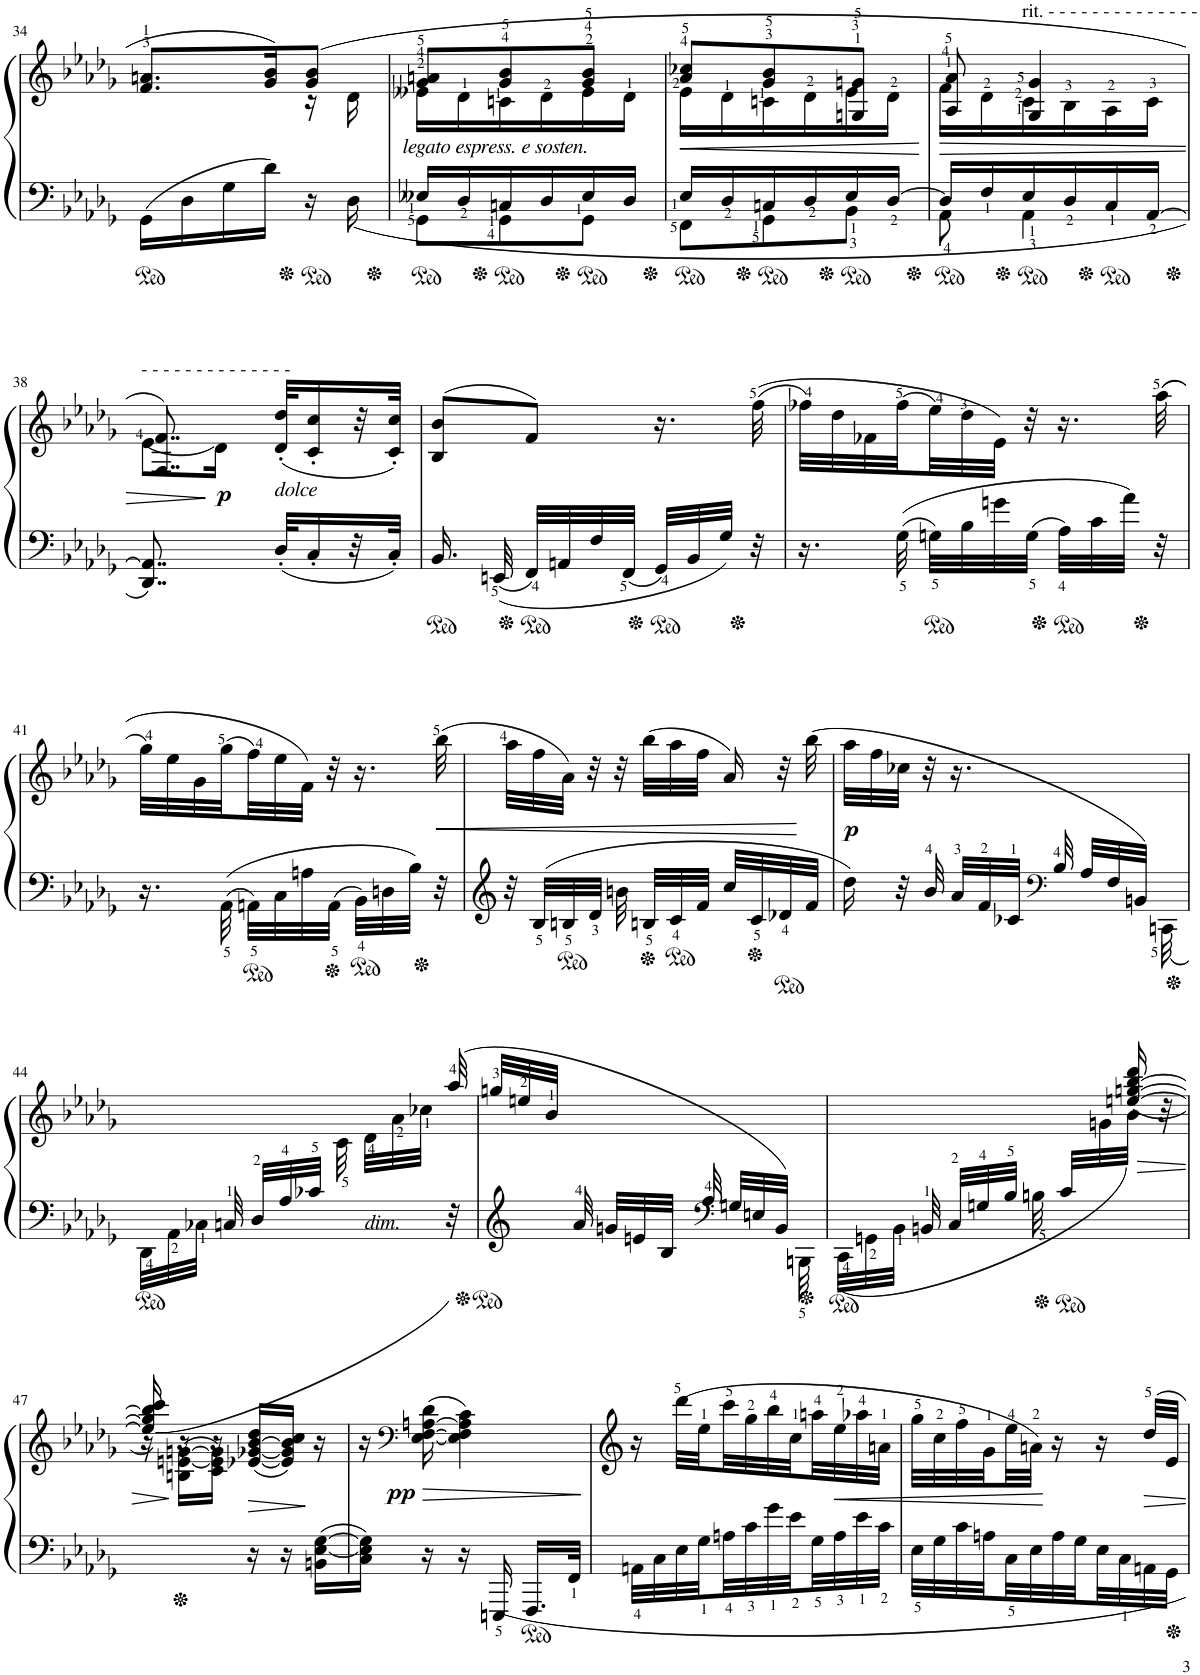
**kern	**kern	**dynam
*part1	*part1	*part1
*staff2	*staff1	*staff1/2
*I"Piano	*	*
*I'Pno.	*	*
!!LO:PB:g=z
*clefF4	*clefG2	*
*k[b-e-a-d-g-]	*k[b-e-a-d-g-]	*
*M3/8	*M3/8	*
=34	=34	=34
*	*^	*
16GG-\LL	8.f/ 8.an/L	4ryy	.
16D-\	.	.	.
16G-\	.	.	.
16d-\JJ	16g-/ 16b-/K	.	.
16r	(8g-/ 8b-/J	16r	.
16D-\	.	16d-\	.
=35	=35	=35	=35
*^	*	*	*
!	!	!LO:TX:b:i:t=legato espress. e sosten.	!	!
16E--X/LL	8GG-\L	8g-/ 8an/L	16e--X\LL	.
16D-/	.	.	16d-\	.
16Cn/	8GG-\	8g-/ 8b-/	16cn\	.
16D-/	.	.	16d-\	.
16E--/	8GG-\J	8g-/ 8b-/J	16e--\	.
16D-/JJ	.	.	16d-\JJ	.
=36	=36	=36	=36	=36
!	!	!	!	!LO:HP:b
16E-/LL	8FF\L	8a-/ 8cc-X/L	16e-\LL	<
16D-/	.	.	16d-\	.
16Cn/	8GG-\	8g-/ 8b-/	16cn\	.
16D-/	.	.	16d-\	.
16E-/	8BB-\J	8Gn/ 8gn/J	16e-\	.
[16D-/JJ	.	.	16d-\JJ	.
*v	*v	*	*	*
*	*v	*v	*
.	.	[
=37	=37	=37
*^	*	*
!	!	!	!LO:HP:b
*	*	*^	*
16D-/LL]	8AA-\	8A-/ 8a-/	16f\LL	>
16F/	.	.	16d-\	.
!	!	!LO:TX:a:t=rit. - - - - - - - - - - - - - -	!	!
16E-/	4AA-\	4G-/ 4g-/	16c\	.
16D-/	.	.	16B-\	.
16C/	.	.	16A-\	.
[16AA-/JJ	.	.	16c\JJ	.
*v	*v	*	*	*
!!LO:LB:g=z	!!
=38	=38	=38	=38
!	!LO:TX:a:t=- - - - - - - - - - - - - -	!	!
8..DD-/ 8..AA-/]	8..F/ 8..f/)	(8e-\L	.
!	!	!	!LO:DY:n=1:b
.	.	16d-;<\Jk)	] p
.	.	8.ryy	.
!	!LO:TX:b:i:t=dolce	!	!
32D-'</KLL	(32d-/' 32dd-/'KLL	.	.
16C'</	16c/' 16cc/'	.	.
32r	32r	.	.
32C'</JJJ	32c/' 32cc/'JJJ)	.	.
*	*v	*v	*
=39	=39	=39
16.BB-/	(>8B-/ 8b-/L	.
32EEn/	.	.
32FF/LLL	8f/J)	.
32AAn/	.	.
32F/	.	.
32FF/JJJ	.	.
32GG-/LLL	16.r	.
32BB-/	.	.
32G-/JJJ	.	.
32r	((32ff\	.
=40	=40	=40
16.r	32ff-X\LLL)	.
.	32dd-\	.
.	32f-X\	.
32G-\	(32ff-\	.
32Gn\LLL	32ee-\)	.
32B-\	32dd-\	.
32gn\	32e-\JJJ)	.
32G\JJJ	32r	.
32A-\LLL	16.r	.
32c\	.	.
32a-\JJJ	.	.
32r	((32aa-\	.
!!LO:LB:g=z
=41	=41	=41
16.r	32gg-\LLL)	.
.	32ee-\	.
.	32g-\	.
32AA-\	(32gg-\	.
32AAn\LLL	32ff\)	.
32C\	32ee-\	.
32An\	32f\JJJ)	.
32AA\JJJ	32r	.
32BB-\LLL	16.r	.
32Dn\	.	.
32B-\JJJ	.	.
!	!	!LO:HP:b
32r	(32bb-\	<
=42	=42	=42
32r	32aa-\LLL	.
32B-/LLL	32ff\	.
32Bn/	32a-\JJJ)	.
32d-/JJJ	32r	.
32bn\	32r	.
32Bn/LLL	(32bb-\LLL	.
32c/	32aa-\	.
32f/JJJ	32ff\JJJ	.
32cc/LLL	16a-/)	.
32c/	.	.
32d-X/	32r	.
32f/JJJ	(32bb-\	[
=43	=43	=43
*^	*	*
*	*^	*	*
!	!	!	!	!LO:DY:b
8..ryy	16dd-\	16.ryy	32aa-\LLL	p
.	.	.	32ff\	.
.	32r	.	32cc-X\JJJ	.
*	*v	*v	*	*
.	32b->/	32r	.
.	32a->/LLL	16.r	.
.	32f>/	.	.
.	32c-X>/JJJ	.	.
*clefF4	*	*	*
32B-/	8ryy	8ryy	.
32A-/LLL	.	.	.
32F/	.	.	.
32BBn/JJJ)	.	.	.
*	*^	*	*
32ryy	32ryy	(<32CCn\	32ryy	.
*v	*v	*v	*	*
!!LO:LB:g=z
=44	=44	=44
*	*^	*
32DD-\LLL	4ryy	8..ryy	.
32AA-\	.	.	.
32C-X\JJJ	.	.	.
32Cn>/	.	.	.
32D->/LLL	.	.	.
32A->/	.	.	.
32c-X>/JJJ	.	.	.
32ryy	.	32c\	.
!LO:TX:b:i:t=dim.	!	!	!
16.ryy	16.ryy	32d-\LLL	.
.	.	32a-\	.
.	.	32cc-X\JJJ)	.
32r	(>32aa-/	32ryy	.
*	*v	*v	*
=45	=45	=45
*^	*	*
*	*	*ped	*
16.ryy	8ryy	32ggn/LLL	.
.	.	32een/	.
.	.	32b-/JJJ	.
32a-/	.	4ryy	.
32gn/LLL	16.ryy	.	.
32en/	.	.	.
32B-/JJJ	.	.	.
*clefF4	*	*	*
32A-/	32ryy	.	.
32Gn/LLL	8ryy	.	.
32En/	.	.	.
32BB-/JJJ)	.	.	.
32BBBn<\	.	32ryy	.
*v	*v	*	*
=46	=46	=46
*Xped	*	*
*	*^	*
*	*	*^	*
(<32CC\LLL	4.ryy	16ryy	32ryy	.
*	*	*v	*v	*
32GGn\	.	.	.
*	*v	*v	*
32BB-\JJJ	.	.
32BBn>/	.	.
32C>/LLL	.	.
32Gn>/	.	.
32B->/JJJ	.	.
32Bn\	.	.
32c/LLL	.	.
*	*^	*
*	*	*^	*
16ryy	.	32ryy@	32gn\	.
!	!	!	!	!LO:HP:b
.	.	([16een/ [16ggn/ [16bb-/ 16ddd-/	32b-\JJJ)	>
32r	.	.	32ryy	.
*	*	*v	*v	*
!!LO:LB:g=z
=47	=47	=47	=47
16r	16ee/] 16gg/] 16bb-/] 16ccc/)	16ryy	.
16ryy	16r	(16Bn\ [16en\ [16gn\LL	]
16ryy	16r	16c\ 16e\] 16g\]JJ)	.
!	!	!	!LO:HP:b
16r	([16e-X/ [16g-X/ [16b-/ 16dd-/LL	8.ryy	>
16r	16e-/] 16g-/] 16b-/] 16cc/JJ)	.	.
16BBn\ [16E-\ [16G-\LL	16r	.	]
*	*v	*v	*
=48	=48	=48
16C\ 16E-\] 16G-\]JJ	16r	.
*	*clefF4	*
!	!	!LO:HP:b
!	!	!LO:DY:n=1:b
16r	(>[16E-\ [16F\ [16An\ 16d-\	> pp
16r	4E-\] 4F\] 4A\] 4c\)	.
16EEEn/	.	.
16.FFF/LL	.	.
32FF/JJk	.	.
.	.	]
=49	=49	=49
32AAn\LLL	16r	.
32C\	.	.
32E-\	(32ddd-\LLL	.
32G-\	32ee-\	.
32An\	32ccc\	.
32c\	32gg-\	.
32g-\	32bb-\	.
32e-\	32cc\	.
32G-\	32aan\	.
!	!	!LO:HP:b
32A\	32ee-\	<
32e-\	32aa-X\	.
32c\JJJ	32an\JJJ	.
=50	=50	=50
32E-\LLL	32gg-\LLL	.
32G-\	32cc\	.
32c\	32ff\	.
32An\	32g-\	.
32C\	32ee-\	.
32E-\	32an\JJJ)	.
32A\	16r	[
32G-\	.	.
32E-\	16r	.
32C\	.	.
32AAn\	32dd-/LLL	.
32GG-\JJJ	32e-/JJJ	.
=	=	=
*-	*-	*-
